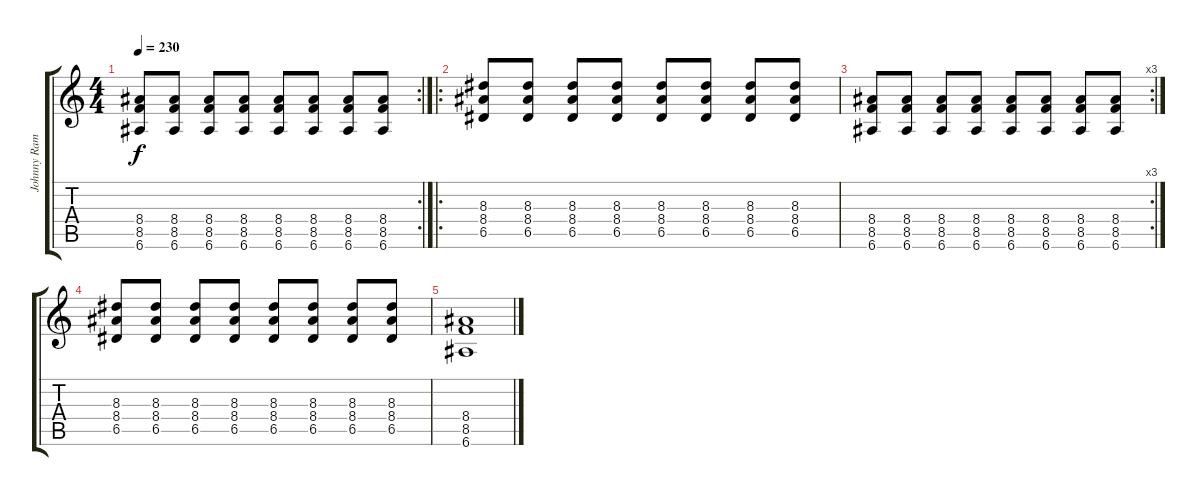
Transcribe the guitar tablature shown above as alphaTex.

\track ("Johnny Ramone" "Johnny Ram") {instrument distortionguitar}
\staff {score tabs}
\tuning (E4 B3 G3 D3 A2 E2) {hide}
\rc 2
\ts (4 4)
\tempo 230
\clef g2
\ks c
(8.4 8.5 6.6).8{dy f} (8.4 8.5 6.6).8 (8.4 8.5 6.6).8 (8.4 8.5 6.6).8 (8.4 8.5 6.6).8 (8.4 8.5 6.6).8 (8.4 8.5 6.6).8 (8.4 8.5 6.6).8 |
\ro
(8.3 8.4 6.5).8 (8.3 8.4 6.5).8 (8.3 8.4 6.5).8 (8.3 8.4 6.5).8 (8.3 8.4 6.5).8 (8.3 8.4 6.5).8 (8.3 8.4 6.5).8 (8.3 8.4 6.5).8 |
\rc 3
(8.4 8.5 6.6).8 (8.4 8.5 6.6).8 (8.4 8.5 6.6).8 (8.4 8.5 6.6).8 (8.4 8.5 6.6).8 (8.4 8.5 6.6).8 (8.4 8.5 6.6).8 (8.4 8.5 6.6).8 |
(8.3 8.4 6.5).8 (8.3 8.4 6.5).8 (8.3 8.4 6.5).8 (8.3 8.4 6.5).8 (8.3 8.4 6.5).8 (8.3 8.4 6.5).8 (8.3 8.4 6.5).8 (8.3 8.4 6.5).8 |
(8.4 8.5 6.6).1
